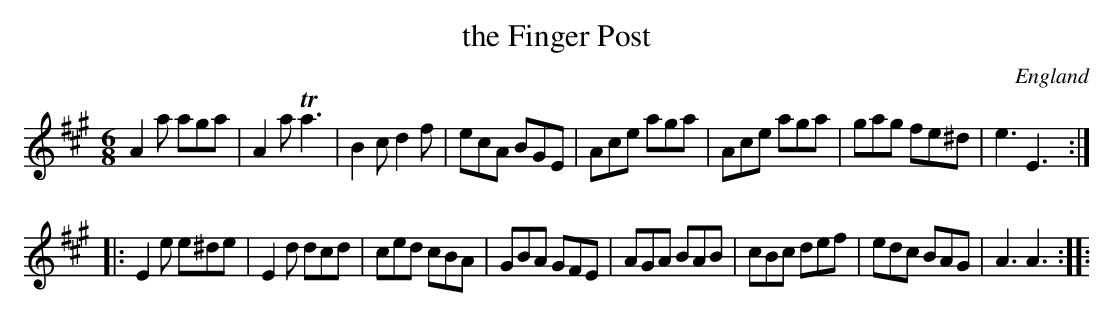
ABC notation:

X:1
T:the Finger Post
L:1/8
M:6/8
O:England
K:A major
A2a aga | A2a Ta3 | B2c d2f | ecA BGE |\
Ace aga | Ace aga | gag fe^d | e3 E3 ::
E2e e^de | E2d dcd | ced cBA | GBA GFE |\
AGA BAB | cBc def | edc BAG | A3 A3 ::
